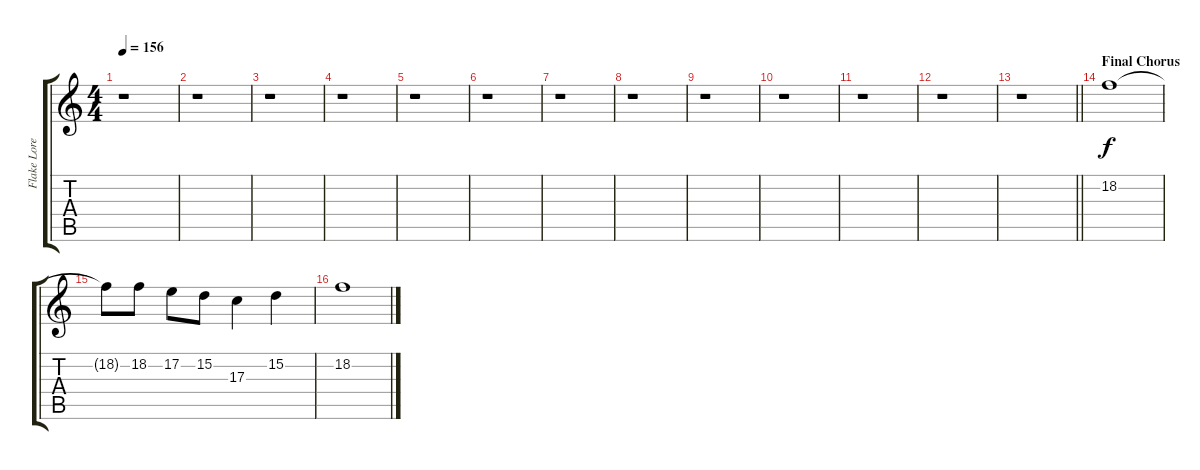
\track ("Flake Lorenz" "Flake Lore") {instrument electricpiano1}
\staff {score tabs}
\tuning (E4 B3 G3 D3 A2 D2) {hide}
\ts (4 4)
\tempo 156
\clef g2
\ks c
r.1{dy f} |
r.1 |
r.1 |
r.1 |
r.1 |
r.1 |
r.1 |
r.1 |
r.1 |
r.1 |
r.1 |
r.1 |
\barLineRight lightlight
r.1 |
\section ("" "Final Chorus")
18.2.1{instrument stringensemble1} |
18.2{t}.8 18.2.8 17.2.8 15.2.8 17.3.4 15.2.4 |
18.2.1
